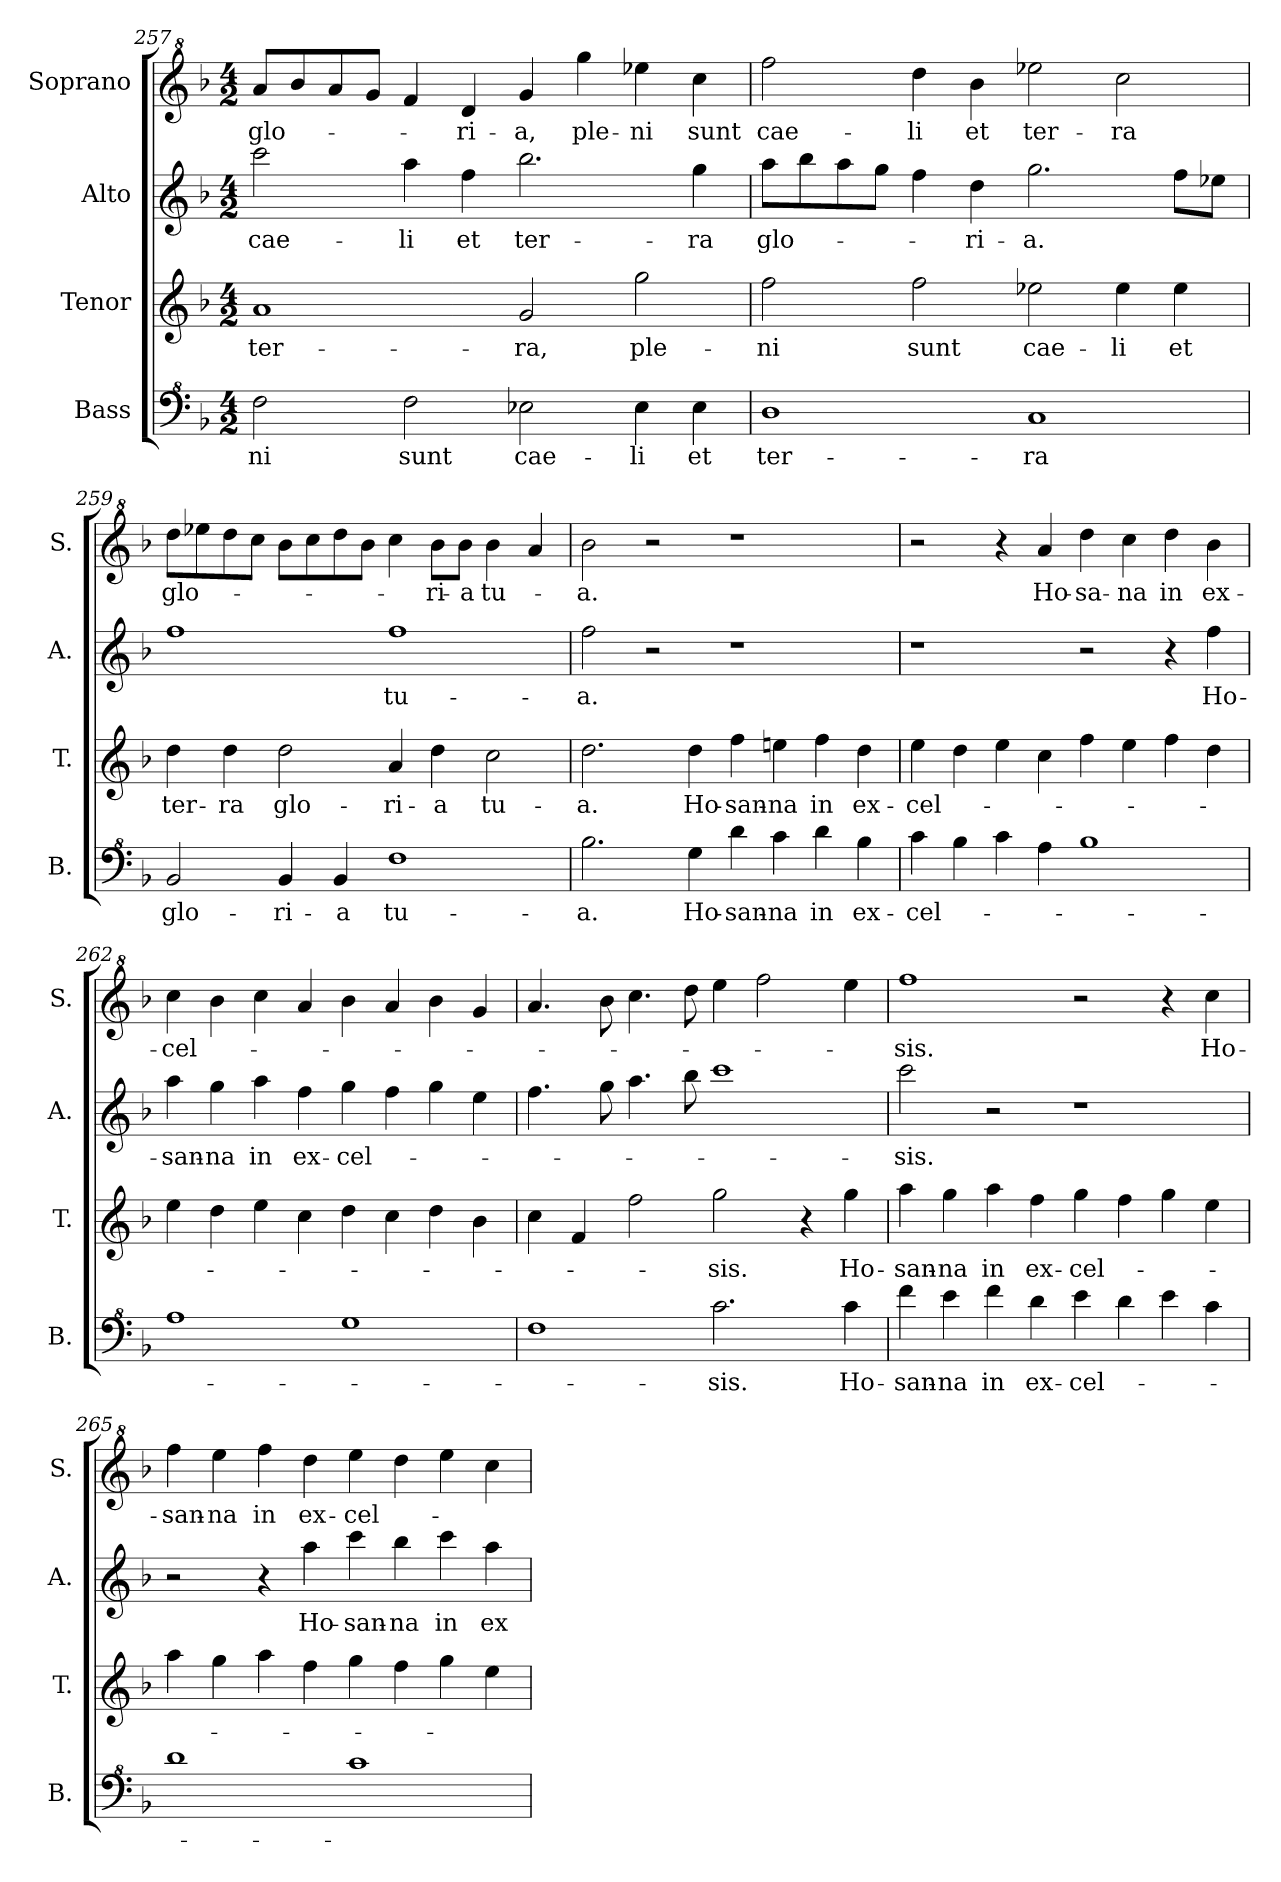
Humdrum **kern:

**kern	**text	**kern	**text	**kern	**text	**kern	**text
*part4	*part4	*part3	*part3	*part2	*part2	*part1	*part1
*staff4	*staff4	*staff3	*staff3	*staff2	*staff2	*staff1	*staff1
*I"Bass	*	*I"Tenor	*	*I"Alto	*	*I"Soprano	*
*I'B.	*	*I'T.	*	*I'A.	*	*I'S.	*
*clefF^4	*	*clefG2	*	*clefG2	*	*clefG^2	*
*k[b-]	*	*k[b-]	*	*k[b-]	*	*k[b-]	*
*M4/2	*	*M4/2	*	*M4/2	*	*M4/2	*
=257	=257	=257	=257	=257	=257	=257	=257
!	!LO:LY:b	!	!LO:LY:b	!	!LO:LY:b	!	!LO:LY:b
2f\	-ni	1a	ter-	2ccc\	cae-	8aa/L	glo-
.	.	.	.	.	.	8bb-/	.
.	.	.	.	.	.	8aa/	.
.	.	.	.	.	.	8gg/J	.
!	!LO:LY:b	!	!	!	!LO:LY:b	!	!
2f\	sunt	.	.	4aa\	-li	4ff/	.
!	!	!	!	!	!LO:LY:b	!	!LO:LY:b
.	.	.	.	4ff\	et	4dd/	-ri-
!	!LO:LY:b	!	!LO:LY:b	!	!LO:LY:b	!	!LO:LY:b
2e-X\	cae-	2g/	-ra,	2.bb-\	ter-	4gg/	-a,
!	!	!	!	!	!	!	!LO:LY:b
.	.	.	.	.	.	4ggg\	ple-
!	!LO:LY:b	!	!LO:LY:b	!	!	!	!LO:LY:b
4e-\	-li	2gg\	ple-	.	.	4eee-X\	-ni
!	!LO:LY:b	!	!	!	!LO:LY:b	!	!LO:LY:b
4e-\	et	.	.	4gg\	-ra	4ccc\	sunt
!!LO:PB:g=z
=258	=258	=258	=258	=258	=258	=258	=258
!	!LO:LY:b	!	!LO:LY:b	!	!LO:LY:b	!	!LO:LY:b
1d	ter-	2ff\	-ni	8aa\L	glo-	2fff\	cae-
.	.	.	.	8bb-\	.	.	.
.	.	.	.	8aa\	.	.	.
.	.	.	.	8gg\J	.	.	.
!	!	!	!LO:LY:b	!	!	!	!LO:LY:b
.	.	2ff\	sunt	4ff\	.	4ddd\	-li
!	!	!	!	!	!LO:LY:b	!	!LO:LY:b
.	.	.	.	4dd\	-ri-	4bb-\	et
!	!LO:LY:b	!	!LO:LY:b	!	!LO:LY:b	!	!LO:LY:b
1c	-ra	2ee-X\	cae-	2.gg\	-a.	2eee-X\	ter-
!	!	!	!LO:LY:b	!	!	!	!LO:LY:b
.	.	4ee-\	-li	.	.	2ccc\	-ra
!	!	!	!LO:LY:b	!	!	!	!
.	.	4ee-\	et	8ff\L	.	.	.
.	.	.	.	8ee-X\J	.	.	.
=259	=259	=259	=259	=259	=259	=259	=259
!	!LO:LY:b	!	!LO:LY:b	!	!	!	!LO:LY:b
2B-/	glo-	4dd\	ter-	1ff	.	8ddd\L	glo-
.	.	.	.	.	.	8eee-X\	.
!	!	!	!LO:LY:b	!	!	!	!
.	.	4dd\	-ra	.	.	8ddd\	.
.	.	.	.	.	.	8ccc\J	.
!	!LO:LY:b	!	!LO:LY:b	!	!	!	!
4B-/	-ri-	2dd\	glo-	.	.	8bb-\L	.
.	.	.	.	.	.	8ccc\	.
!	!LO:LY:b	!	!	!	!	!	!
4B-/	-a	.	.	.	.	8ddd\	.
.	.	.	.	.	.	8bb-\J	.
!	!LO:LY:b	!	!LO:LY:b	!	!LO:LY:b	!	!
1f	tu-	4a/	-ri-	1ff	tu-	4ccc\	.
!	!	!	!LO:LY:b	!	!	!	!LO:LY:b
.	.	4dd\	-a	.	.	8bb-\L	-ri-
!	!	!	!	!	!	!	!LO:LY:b
.	.	.	.	.	.	8bb-\J	-a
!	!	!	!LO:LY:b	!	!	!	!LO:LY:b
.	.	2cc\	tu-	.	.	4bb-\	tu-
.	.	.	.	.	.	4aa/	.
=260	=260	=260	=260	=260	=260	=260	=260
!	!LO:LY:b	!	!LO:LY:b	!	!LO:LY:b	!	!LO:LY:b
2.b-\	-a.	2.dd\	-a.	2ff\	-a.	2bb-\	-a.
.	.	.	.	2r	.	2r	.
!	!LO:LY:b	!	!LO:LY:b	!	!	!	!
4g\	Ho-	4dd\	Ho-	.	.	.	.
!	!LO:LY:b	!	!LO:LY:b	!	!	!	!
4dd\	-san-	4ff\	-san-	1r	.	1r	.
!	!LO:LY:b	!	!LO:LY:b	!	!	!	!
4cc\	-na	4eeni\	-na	.	.	.	.
!	!LO:LY:b	!	!LO:LY:b	!	!	!	!
4dd\	in	4ff\	in	.	.	.	.
!	!LO:LY:b	!	!LO:LY:b	!	!	!	!
4b-\	ex-	4dd\	ex-	.	.	.	.
=261	=261	=261	=261	=261	=261	=261	=261
!	!LO:LY:b	!	!LO:LY:b	!	!	!	!
4cc\	-cel-	4ee\	-cel-	1r	.	2r	.
4b-\	.	4dd\	.	.	.	.	.
4cc\	.	4ee\	.	.	.	4r	.
!	!	!	!	!	!	!	!LO:LY:b
4a\	.	4cc\	.	.	.	4aa/	Ho-
!	!	!	!	!	!	!	!LO:LY:b
1b-	.	4ff\	.	2r	.	4ddd\	-sa-
!	!	!	!	!	!	!	!LO:LY:b
.	.	4ee\	.	.	.	4ccc\	-na
!	!	!	!	!	!	!	!LO:LY:b
.	.	4ff\	.	4r	.	4ddd\	in
!	!	!	!	!	!LO:LY:b	!	!LO:LY:b
.	.	4dd\	.	4ff\	Ho-	4bb-\	ex-
=262	=262	=262	=262	=262	=262	=262	=262
!	!	!	!	!	!LO:LY:b	!	!LO:LY:b
1a	.	4ee\	.	4aa\	-san-	4ccc\	-cel-
!	!	!	!	!	!LO:LY:b	!	!
.	.	4dd\	.	4gg\	-na	4bb-\	.
!	!	!	!	!	!LO:LY:b	!	!
.	.	4ee\	.	4aa\	in	4ccc\	.
!	!	!	!	!	!LO:LY:b	!	!
.	.	4cc\	.	4ff\	ex-	4aa/	.
!	!	!	!	!	!LO:LY:b	!	!
1g	.	4dd\	.	4gg\	-cel-	4bb-\	.
.	.	4cc\	.	4ff\	.	4aa/	.
.	.	4dd\	.	4gg\	.	4bb-\	.
.	.	4b-\	.	4ee\	.	4gg/	.
=263	=263	=263	=263	=263	=263	=263	=263
1f	.	4cc\	.	4.ff\	.	4.aa/	.
.	.	4f/	.	.	.	.	.
.	.	.	.	8gg\	.	8bb-\	.
.	.	2ff\	.	4.aa\	.	4.ccc\	.
.	.	.	.	8bb-\	.	8ddd\	.
!	!LO:LY:b	!	!LO:LY:b	!	!	!	!
2.cc\	-sis.	2gg\	-sis.	1ccc	.	4eee\	.
.	.	.	.	.	.	2fff\	.
.	.	4r	.	.	.	.	.
!	!LO:LY:b	!	!LO:LY:b	!	!	!	!
4cc\	Ho-	4gg\	Ho-	.	.	4eee\	.
=264	=264	=264	=264	=264	=264	=264	=264
!	!LO:LY:b	!	!LO:LY:b	!	!LO:LY:b	!	!LO:LY:b
4ff\	-san-	4aa\	-san-	2ccc\	-sis.	1fff	-sis.
!	!LO:LY:b	!	!LO:LY:b	!	!	!	!
4ee\	-na	4gg\	-na	.	.	.	.
!	!LO:LY:b	!	!LO:LY:b	!	!	!	!
4ff\	in	4aa\	in	2r	.	.	.
!	!LO:LY:b	!	!LO:LY:b	!	!	!	!
4dd\	ex-	4ff\	ex-	.	.	.	.
!	!LO:LY:b	!	!LO:LY:b	!	!	!	!
4ee\	-cel-	4gg\	-cel-	1r	.	2r	.
4dd\	.	4ff\	.	.	.	.	.
4ee\	.	4gg\	.	.	.	4r	.
!	!	!	!	!	!	!	!LO:LY:b
4cc\	.	4ee\	.	.	.	4ccc\	Ho-
!!LO:LB:g=z
=265	=265	=265	=265	=265	=265	=265	=265
!	!	!	!	!	!	!	!LO:LY:b
1dd	.	4aa\	.	2r	.	4fff\	-san-
!	!	!	!	!	!	!	!LO:LY:b
.	.	4gg\	.	.	.	4eee\	-na
!	!	!	!	!	!	!	!LO:LY:b
.	.	4aa\	.	4r	.	4fff\	in
!	!	!	!	!	!LO:LY:b	!	!LO:LY:b
.	.	4ff\	.	4aa\	Ho-	4ddd\	ex-
!	!	!	!	!	!LO:LY:b	!	!LO:LY:b
1cc	.	4gg\	.	4ccc\	-san-	4eee\	-cel-
!	!	!	!	!	!LO:LY:b	!	!
.	.	4ff\	.	4bb-\	-na	4ddd\	.
!	!	!	!	!	!LO:LY:b	!	!
.	.	4gg\	.	4ccc\	in	4eee\	.
!	!	!	!	!	!LO:LY:b	!	!
.	.	4ee\	.	4aa\	ex-	4ccc\	.
=	=	=	=	=	=	=	=
*-	*-	*-	*-	*-	*-	*-	*-
